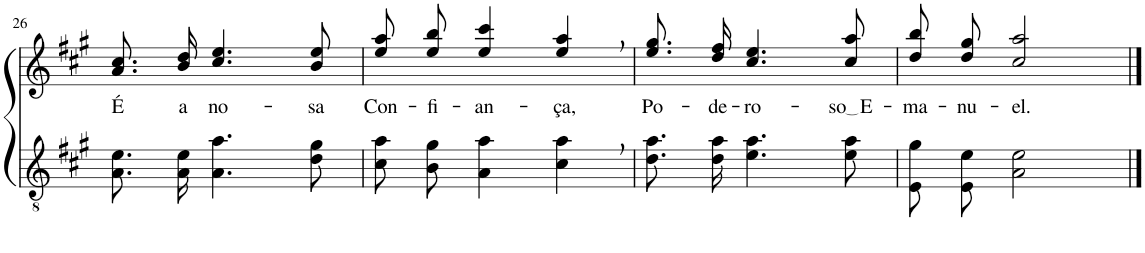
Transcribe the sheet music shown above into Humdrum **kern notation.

**kern	**kern	**text
*part2	*part1	*part1
*staff2	*staff1	*staff1
*I"Parte III e IV	*I"Parte I e II	*
!!LO:PB:g=z
*clefGv2	*clefG2	*
*Trd5c9	*Trd5c9	*
*k[f#c#g#]	*k[f#c#g#]	*
*M3/4	*M3/4	*
=26	=26	=26
!	!	!LO:LY:b
8.A\ 8.e\L	8.a\ 8.cc#\L	É
!	!	!LO:LY:b
16A\ 16e\Jk	16b\ 16dd\Jk	a
!	!	!LO:LY:b
4.A\ 4.a\	4.cc#/ 4.ee/	no-
!	!	!LO:LY:b
8d\ 8g#\	8b/ 8ee/	-sa
=27	=27	=27
!	!	!LO:LY:b
8c#\ 8a\L	8ee\ 8aa\L	Con-
!	!	!LO:LY:b
8B\ 8g#\J	8ee\ 8bb\J	-fi-
!	!	!LO:LY:b
4A\ 4a\	4ee/ 4ccc#/	-an-
!	!	!LO:LY:b
4c#\, 4a\,	4ee/, 4aa/,	-ça,
=28	=28	=28
!	!	!LO:LY:b
8.d\ 8.a\L	8.ee\ 8.gg#\L	Po-
!	!	!LO:LY:b
16d\ 16a\Jk	16dd\ 16ff#\Jk	-de-
!	!	!LO:LY:b
4.e\ 4.a\	4.cc#/ 4.ee/	-ro-
!	!	!LO:LY:b
8e\ 8a\	8cc#/ 8aa/	so E
=29	=29	=29
!	!	!LO:LY:b
8E/ 8g#/L	8dd\ 8bb\L	-ma-
!	!	!LO:LY:b
8E/ 8e/J	8dd\ 8gg#\J	-nu-
!	!	!LO:LY:b
2A\ 2e\	2cc#/ 2aa/	-el.
==	==	==
*-	*-	*-
